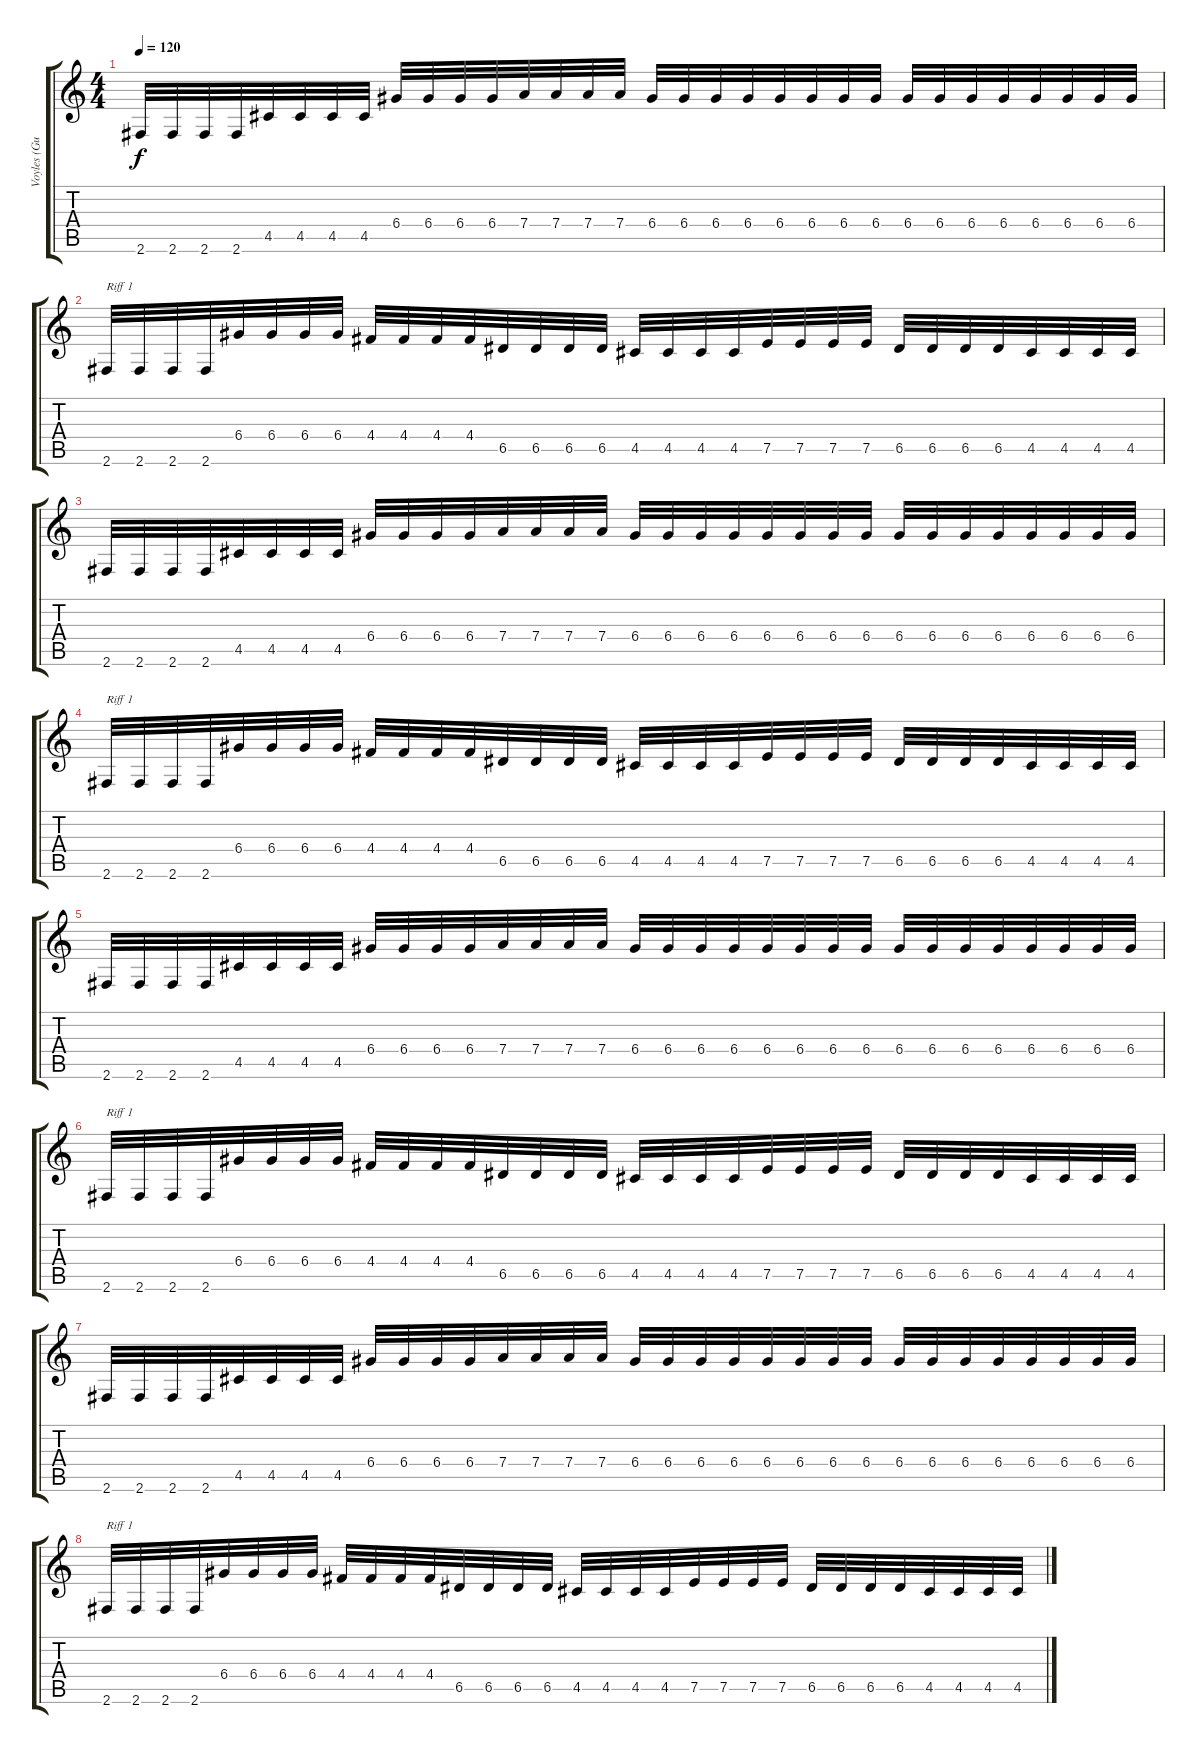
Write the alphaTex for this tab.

\track ("Voyles (Guitar)" "Voyles (Gu") {instrument distortionguitar}
\staff {score tabs}
\tuning (E4 B3 G3 D3 A2 E2) {hide}
\ts (4 4)
\tempo 120
\clef g2
\ks c
2.6.32{dy f} 2.6.32 2.6.32 2.6.32 4.5.32 4.5.32 4.5.32 4.5.32 6.4.32 6.4.32 6.4.32 6.4.32 7.4.32 7.4.32 7.4.32 7.4.32 6.4.32 6.4.32 6.4.32 6.4.32 6.4.32 6.4.32 6.4.32 6.4.32 6.4.32 6.4.32 6.4.32 6.4.32 6.4.32 6.4.32 6.4.32 6.4.32 |
2.6.32{txt "Riff 1"} 2.6.32 2.6.32 2.6.32 6.4.32 6.4.32 6.4.32 6.4.32 4.4.32 4.4.32 4.4.32 4.4.32 6.5.32 6.5.32 6.5.32 6.5.32 4.5.32 4.5.32 4.5.32 4.5.32 7.5.32 7.5.32 7.5.32 7.5.32 6.5.32 6.5.32 6.5.32 6.5.32 4.5.32 4.5.32 4.5.32 4.5.32 |
2.6.32 2.6.32 2.6.32 2.6.32 4.5.32 4.5.32 4.5.32 4.5.32 6.4.32 6.4.32 6.4.32 6.4.32 7.4.32 7.4.32 7.4.32 7.4.32 6.4.32 6.4.32 6.4.32 6.4.32 6.4.32 6.4.32 6.4.32 6.4.32 6.4.32 6.4.32 6.4.32 6.4.32 6.4.32 6.4.32 6.4.32 6.4.32 |
2.6.32{txt "Riff 1"} 2.6.32 2.6.32 2.6.32 6.4.32 6.4.32 6.4.32 6.4.32 4.4.32 4.4.32 4.4.32 4.4.32 6.5.32 6.5.32 6.5.32 6.5.32 4.5.32 4.5.32 4.5.32 4.5.32 7.5.32 7.5.32 7.5.32 7.5.32 6.5.32 6.5.32 6.5.32 6.5.32 4.5.32 4.5.32 4.5.32 4.5.32 |
2.6.32 2.6.32 2.6.32 2.6.32 4.5.32 4.5.32 4.5.32 4.5.32 6.4.32 6.4.32 6.4.32 6.4.32 7.4.32 7.4.32 7.4.32 7.4.32 6.4.32 6.4.32 6.4.32 6.4.32 6.4.32 6.4.32 6.4.32 6.4.32 6.4.32 6.4.32 6.4.32 6.4.32 6.4.32 6.4.32 6.4.32 6.4.32 |
2.6.32{txt "Riff 1"} 2.6.32 2.6.32 2.6.32 6.4.32 6.4.32 6.4.32 6.4.32 4.4.32 4.4.32 4.4.32 4.4.32 6.5.32 6.5.32 6.5.32 6.5.32 4.5.32 4.5.32 4.5.32 4.5.32 7.5.32 7.5.32 7.5.32 7.5.32 6.5.32 6.5.32 6.5.32 6.5.32 4.5.32 4.5.32 4.5.32 4.5.32 |
2.6.32 2.6.32 2.6.32 2.6.32 4.5.32 4.5.32 4.5.32 4.5.32 6.4.32 6.4.32 6.4.32 6.4.32 7.4.32 7.4.32 7.4.32 7.4.32 6.4.32 6.4.32 6.4.32 6.4.32 6.4.32 6.4.32 6.4.32 6.4.32 6.4.32 6.4.32 6.4.32 6.4.32 6.4.32 6.4.32 6.4.32 6.4.32 |
2.6.32{txt "Riff 1"} 2.6.32 2.6.32 2.6.32 6.4.32 6.4.32 6.4.32 6.4.32 4.4.32 4.4.32 4.4.32 4.4.32 6.5.32 6.5.32 6.5.32 6.5.32 4.5.32 4.5.32 4.5.32 4.5.32 7.5.32 7.5.32 7.5.32 7.5.32 6.5.32 6.5.32 6.5.32 6.5.32 4.5.32 4.5.32 4.5.32 4.5.32
